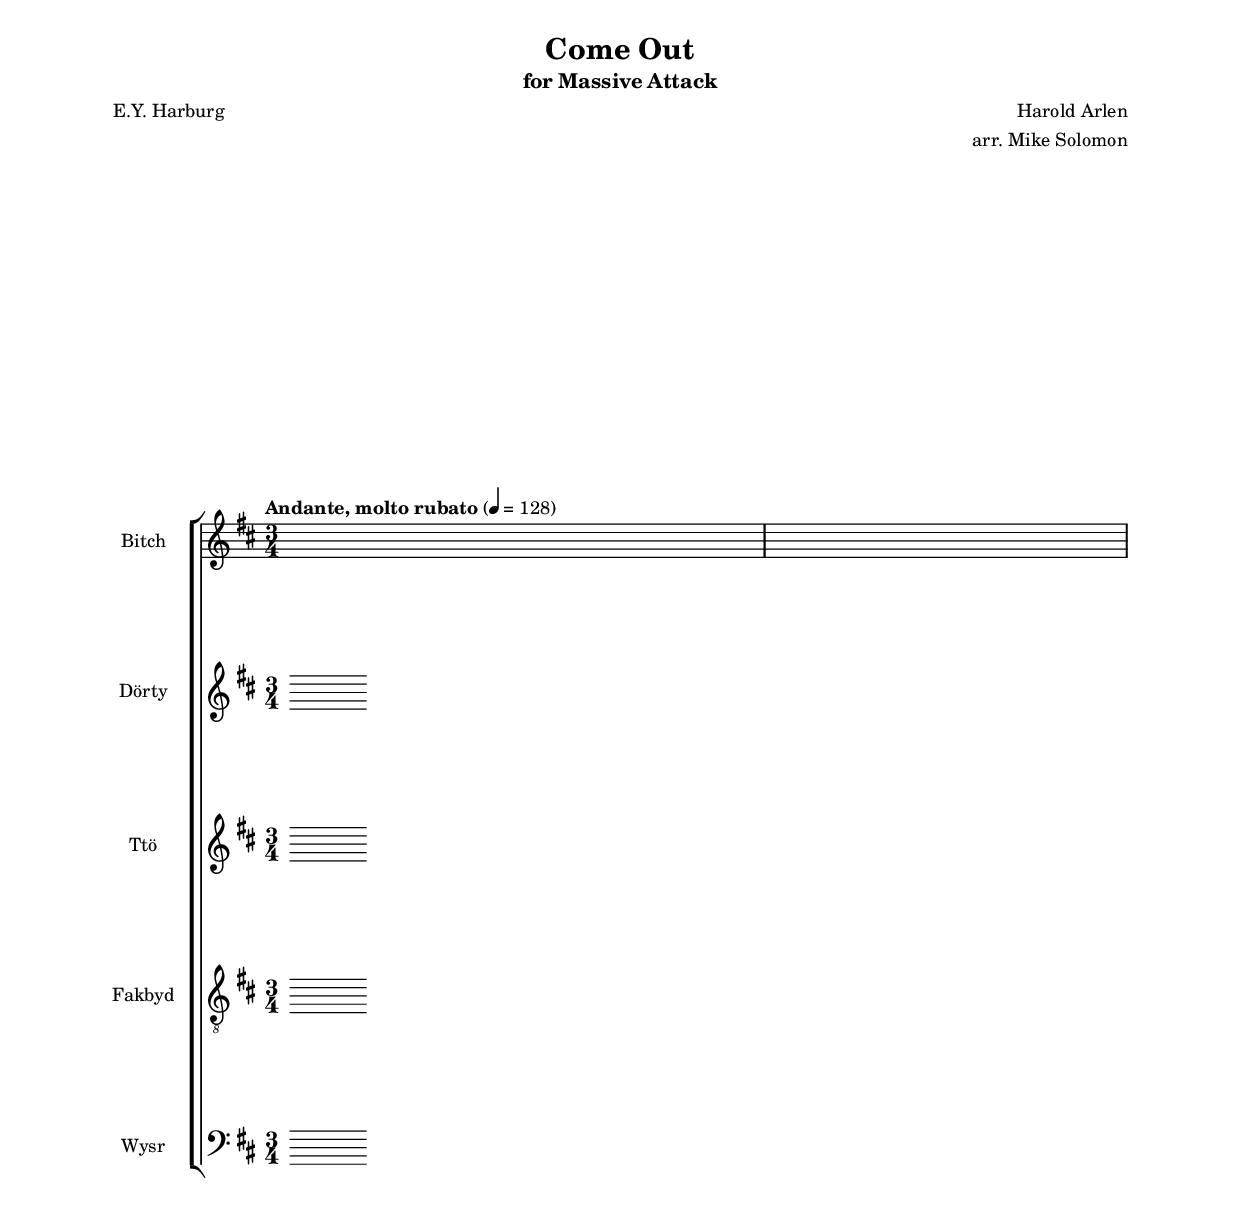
\version "2.17.0"
\include "defs-devel.ly"
\paper {
  footnote-separator-markup = \markup { \column { " "\override #`(span-factor . 1/5) { \draw-hline } }}
  footnote-padding = 5\mm
  top-system-spacing = #'((basic-distance . 1) (minimum-distance . 0) (padding . 1) (stretchability . 40))
  bottom-system-spacing = #'((basic-distance . 1) (minimum-distance . 0) (padding . 1) (stretchability . 50))
  ragged-right = ##f
  left-margin = 0.75\in
  right-margin = 0.75\in
  top-margin = 0.5\in
  bottom-margin = 0.6\in
  ragged-last-bottom = ##f
  %max-systems-per-page = #2
}

#(ly:set-option 'point-and-click #f)

legero = \markup \italic "legero"

\header {
  title = "Come Out" %(1)"
  subtitle = \markup { for Massive Attack }
  composer = "Harold Arlen"
  poet = "E.Y. Harburg"
  arranger = "arr. Mike Solomon"
}

%%%%%%%%%%%%%%%%%%%%%%%%%%%% first

nothing = {}

marksComeout = {
  \time 3/4
  \tempo "Andante, molto rubato" 4=128
  \partial 4 s4
  %%%%%%%
  s2.
}

prefatoryMatterComeout = {
  \key d \major
  #(set-accidental-style 'modern-cautionary)
  \autoBeamOff
}


sopranoComeout = \relative c' { \prefatoryMatterComeout
}

sopranoComeoutWords = \lyricmode {
}


mezzoComeout = \relative c' {   \prefatoryMatterComeout
}

mezzoComeoutWords = \lyricmode {
}

altoComeout = \relative c' {
  \prefatoryMatterComeout
}

altoComeoutWords = \lyricmode {
}

tenorComeout = \relative c' {   \prefatoryMatterComeout
  \clef "treble_8"
}

tenorComeoutWords = \lyricmode {
}

bassComeout = \relative c {   \prefatoryMatterComeout
  \clef "bass"
}

bassComeoutWords = \lyricmode {
}

%%% SCORE
#(set-global-staff-size 16)

\score {
  \new ChoirStaff <<
    \new Staff \with { instrumentName = #"Bitch" %shortInstrumentName = #"M."
} <<
      \new Voice = "sopranoComeout" { << { \numericTimeSignature
        \sopranoComeout
      } {
        \marksComeout
      } {
        \nothing
      }>> }
      \new Lyrics \lyricsto "sopranoComeout" {
        \sopranoComeoutWords
      }
    >>
    \new Staff \with { instrumentName = #"Dörty" %shortInstrumentName = #"E."
} <<
      \new Voice = "mezzoComeout" { << { \numericTimeSignature
        \mezzoComeout
      } {
        \nothing
      } >> }
      \new Lyrics \lyricsto "mezzoComeout" {
        \mezzoComeoutWords
      }
    >>
    \new Staff \with { instrumentName = #"Ttö" %shortInstrumentName = #"Mk."
} <<
      \new Voice = "altoComeout" { << { \numericTimeSignature
        \altoComeout
      } {
        \nothing
      } >> }
      \new Lyrics \lyricsto "altoComeout" {
        \altoComeoutWords
      }
    >>
    \new Staff \with { instrumentName = #"Fakbyd" %shortInstrumentName = #"R."
} <<
      \new Voice = "tenorComeout" { << { \numericTimeSignature
        \tenorComeout
      } {
        \nothing
      } >> }
      \new Lyrics \lyricsto "tenorComeout" {
        \tenorComeoutWords
      }
    >>
    \new Staff \with { instrumentName = #"Wysr" %shortInstrumentName = #"P." %\markup { \concat { E \super u . } }
} <<
      \new Voice = "bassComeout" { << { \numericTimeSignature
        \bassComeout
      } {
        \nothing
      } >> }
      \new Lyrics \lyricsto "bassComeout" {
        \bassComeoutWords
      }
    >>
  >>
  \layout {
    \context {
      \Voice
      \override TextScript #'layer = #6
      \override NoteHead #'layer = #7
      \override Glissando #'breakable = ##t
      \override TupletNumber #'breakable = ##t
      \override TupletBracket #'breakable = ##t
      \override DynamicLineSpanner.direction = #UP
      \remove "Forbid_line_break_engraver"
    }
    \context {
      \Staff
      \consists "Metronome_mark_engraver"
      \override TimeSignature #'style = #'numbered
      \override StaffSymbol #'layer = #4
      \override TimeSignature #'layer = #3
      \override TimeSignature #'whiteout = ##t
    }
    \context {
      \Lyrics
      %\override LyricText #'whiteout = ##t
      \override LyricText #'layer = #6
    }
    \context {
      \Score
      \remove "Metronome_mark_engraver"
      \override NonMusicalPaperColumn #'allow-loose-spacing = ##f
    }
  }
}

%{
%%% piano redux
#(set-global-staff-size 20)

\score {
  \new PianoStaff <<
    \new Staff <<
      \new Voice = "1" { \voiceOne << \sopranoComeout \marksComeout >> }
      \new Voice = "2" { \voiceTwo \mezzoComeout }
      \new Voice = "3" { \voiceThree \altoComeout }
    >>
    \new Staff <<
      \new Voice = "4" { \voiceOne \tenorComeout }
      \new Voice = "5" { \voiceTwo \bassComeout }
    >>
  >>
  \layout {
    \context {
      \Voice
      \override TextScript #'layer = #6
      \override NoteHead #'layer = #7
      \override Glissando #'breakable = ##t
      \override TupletNumber #'breakable = ##t
      \override TupletBracket #'breakable = ##t
      \override Hairpin.direction = #UP
      \override DynamicText.direction = #UP
      \remove "Forbid_line_break_engraver"
    }
    \context {
      \Staff
      \consists "Metronome_mark_engraver"
      \override TimeSignature #'style = #'numbered
      \override StaffSymbol #'layer = #4
      \override TimeSignature #'layer = #3
      \override DynamicLineSpanner.direction = #UP
      \override TimeSignature #'whiteout = ##t
    }
    \context {
      \Lyrics
      %\override LyricText #'whiteout = ##t
      \override LyricText #'layer = #6
    }
    \context {
      \Score
      \remove "Metronome_mark_engraver"
      \override NonMusicalPaperColumn #'allow-loose-spacing = ##f
    }
  }
}
%}
%%% MIDI

\score {
  \new ChoirStaff <<
    \new Staff \with { instrumentName = #"Bitch" %shortInstrumentName = #"M."
} <<
      \new Voice = "sopranoComeout" { << { \numericTimeSignature
        \sopranoComeout
      } {
        \marksComeout
      } >> }
      \new Lyrics \lyricsto "sopranoComeout" {
        \sopranoComeoutWords
      }
    >>
    \new Staff \with { instrumentName = #"Dörty" %shortInstrumentName = #"E."
} <<
      \new Voice = "mezzoComeout" { \numericTimeSignature
        \mezzoComeout
      }
      \new Lyrics \lyricsto "mezzoComeout" {
        \mezzoComeoutWords
      }
    >>
    \new Staff \with { instrumentName = #"Ttö" %shortInstrumentName = #"Mk."
} <<
      \new Voice = "altoComeout" { \numericTimeSignature
        \altoComeout
      }
      \new Lyrics \lyricsto "altoComeout" {
        \altoComeoutWords
      }
    >>
    \new Staff \with { instrumentName = #"Fakbyd" %shortInstrumentName = #"R."
} <<
      \new Voice = "tenorComeout" { \numericTimeSignature
        \tenorComeout
      }
      \new Lyrics \lyricsto "tenorComeout" {
        \tenorComeoutWords
      }
    >>
    \new Staff \with { instrumentName = #"Wysr" %shortInstrumentName = #"P." %\markup { \concat { E \super u . } }
} <<
      \new Voice = "bassComeout" { \numericTimeSignature
        \bassComeout
      }
      \new Lyrics \lyricsto "bassComeout" {
        \bassComeoutWords
      }
    >>
  >>
  \midi {}
}
